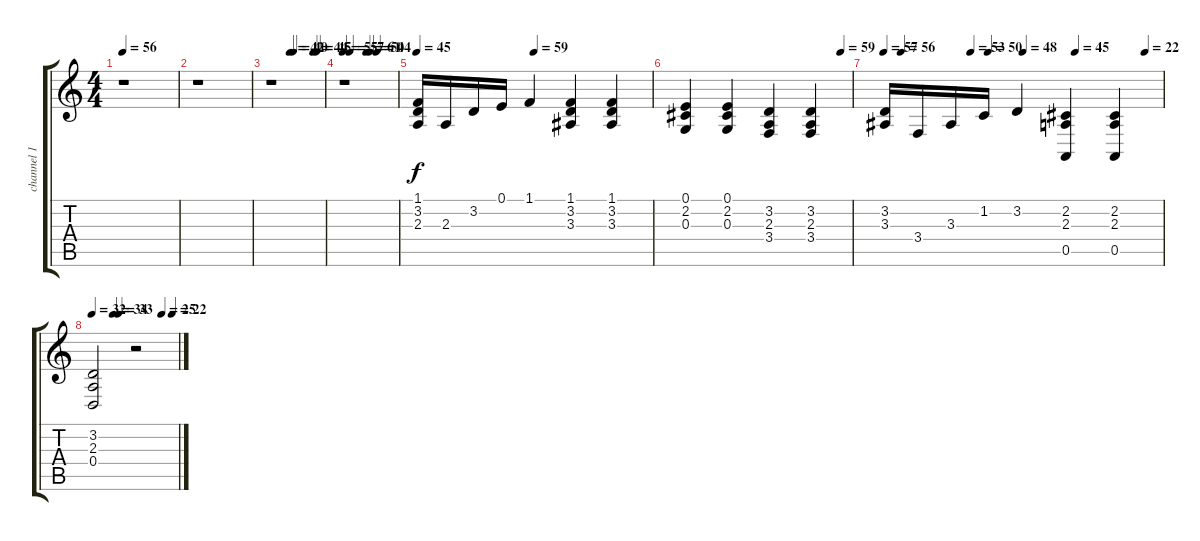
\track ("channel 1" "channel 1") {instrument acousticgrandpiano}
\staff {score tabs}
\tuning (E4 B3 G3 D3 A2 E2) {hide}
\ts (4 4)
\tempo 56
\clef g2
\ks c
r.1{dy f} |
r.1 |
\tempo (42 0.375)
\tempo (40 0.4375)
\tempo (44 0.8125)
\tempo (45 0.875)
r.1 |
\tempo 55
\tempo (57 0.125)
\tempo (61 0.4375)
\tempo (50 0.5)
\tempo (44 0.625)
r.1 |
\tempo 45
\tempo (59 0.5)
(1.1 3.2 2.3).16{volume 14} 2.3.16 3.2.16 0.1.16 1.1.4 (1.1 3.2 3.3).4 (1.1 3.2 3.3).4 |
\tempo (59 0.9375)
(0.1 2.2 0.3).4 (0.1 2.2 0.3).4 (3.2 2.3 3.4).4 (3.2 2.3 3.4).4 |
\tempo 57
\tempo (56 0.0625)
\tempo (53 0.3125)
\tempo (50 0.375)
\tempo (48 0.5)
\tempo (45 0.6875)
\tempo (22 0.9375)
(3.2 3.3).16 3.4.16 3.3.16 1.2.16 3.2.4 (2.2 2.3 0.5).4 (2.2 2.3 0.5).4 |
\tempo 32
\tempo (34 0.25)
\tempo (33 0.3125)
\tempo (25 0.8125)
\tempo (22 0.9375)
(3.2 2.3 0.4).2 r.2
